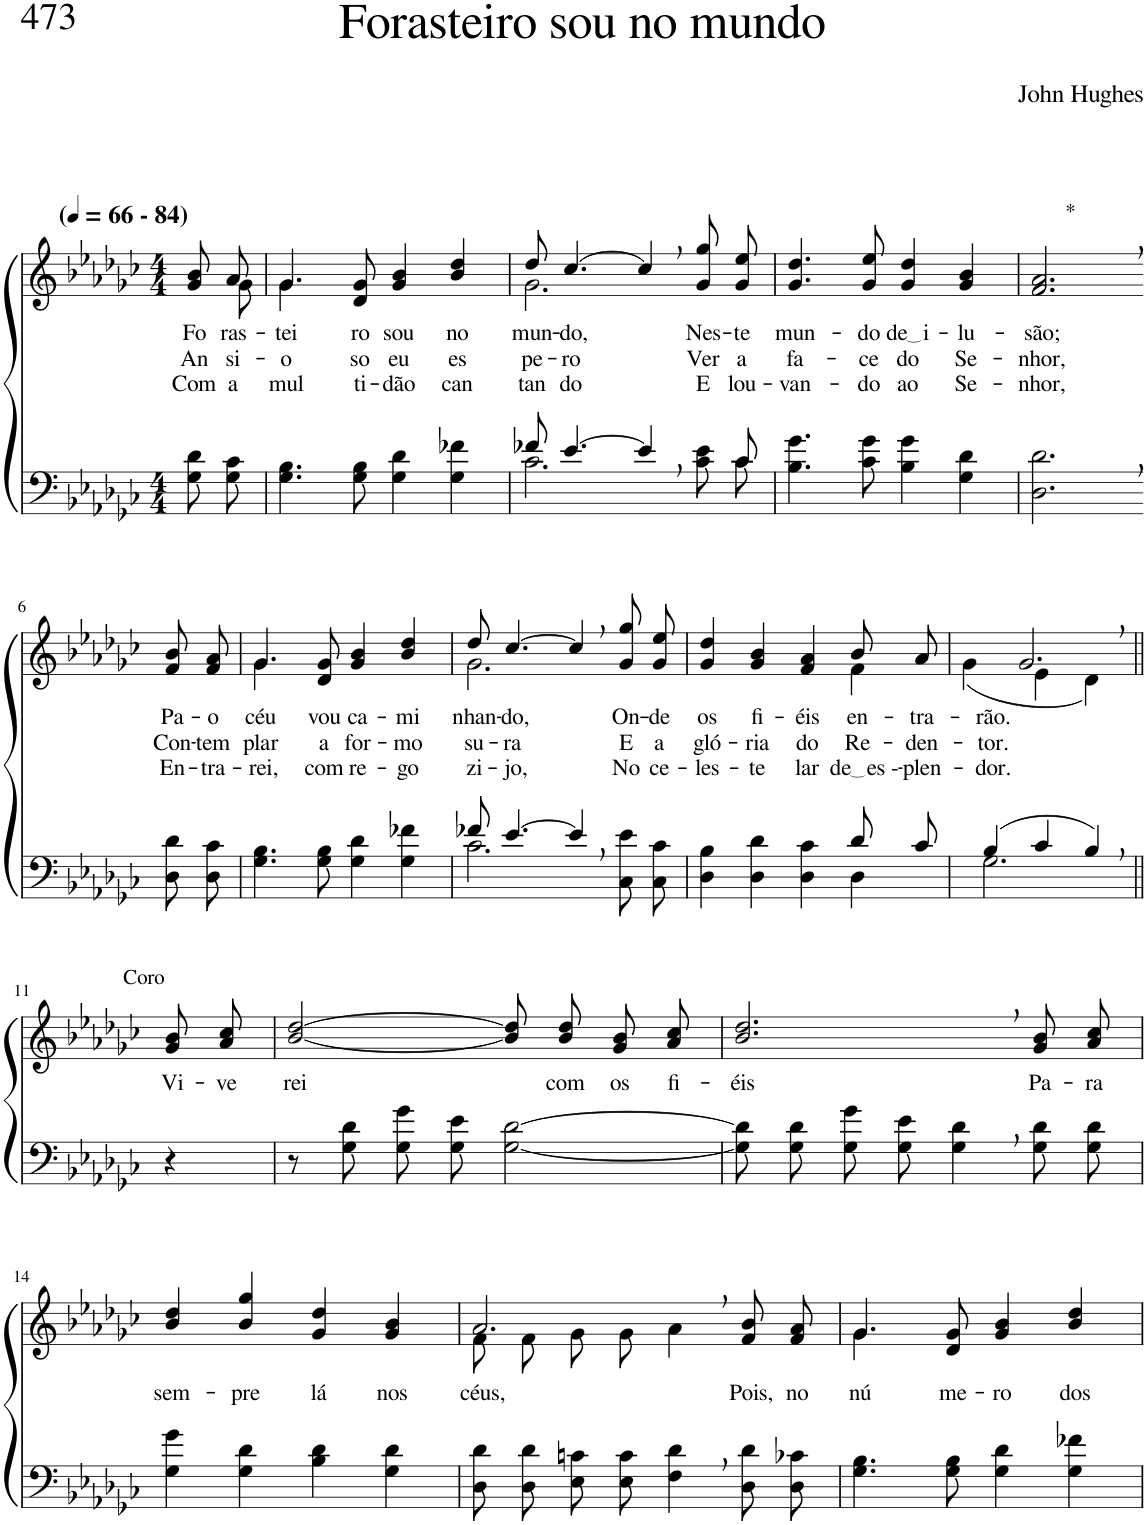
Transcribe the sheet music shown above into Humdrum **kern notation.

**kern	**kern	**text	**text	**text
*part2	*part1	*part1	*part1	*part1
*staff2	*staff1	*staff1	*staff1	*staff1
*I"Parte III e IV	*I"Parte I e II	*	*	*
*clefF4	*clefG2	*	*	*
*Trd2c3	*Trd2c3	*	*	*
*k[b-e-a-d-g-c-]	*k[b-e-a-d-g-c-]	*	*	*
*M4/4	*M4/4	*	*	*
*MM66	*MM66	*	*	*
=1	=1	=1	=1	=1
!	!LO:TX:a:B:t=(	!	!	!
!	!LO:TX:a:B:t=- 84)	!	!	!
!	!	!LO:LY:b	!LO:LY:b	!LO:LY:b
*	*^	*	*	*
8G-\ 8d-\L	8g-/ 8b-/L	8ryy	Fo-	An-	Com
!	!	!	!LO:LY:b	!LO:LY:b	!LO:LY:b
8G-\ 8c-\J	8a-/J	8g-\	-ras-	-si-	a
=2	=2	=2	=2	=2	=2
!	!	!	!LO:LY:b	!LO:LY:b	!LO:LY:b
4.G-\ 4.B-\	4.g-/	4.g-\	-tei-	-o-	mul-
!	!	!	!LO:LY:b	!LO:LY:b	!LO:LY:b
8G-\ 8B-\	8d-/ 8g-/	2ryy	-ro	-so	-ti-
!	!	!	!LO:LY:b	!LO:LY:b	!LO:LY:b
4G-\ 4d-\	4g-/ 4b-/	.	sou	eu	-dão
!	!	!	!LO:LY:b	!LO:LY:b	!LO:LY:b
4G-\ 4f-X\	4b-/ 4dd-/	.	no	es-	can-
.	.	8ryy	.	.	.
=3	=3	=3	=3	=3	=3
*^	*	*	*	*	*
!	!	!	!	!LO:LY:b	!LO:LY:b	!LO:LY:b
8f-X/	2.c-\	8dd-/	2.g-\	mun-	pe-	-tan
!	!	!	!	!LO:LY:b	!LO:LY:b	!LO:LY:b
[4.e-/	.	[4.cc-/	.	do,	-ro	do
4e-,/]	.	4cc-,/]	.	.	.	.
!	!	!	!	!LO:LY:b	!LO:LY:b	!LO:LY:b
8ryy	8c-\ 8e-\L	8g-\ 8gg-\L	4ryy	Nes-	Ver	E
!	!	!	!	!LO:LY:b	!LO:LY:b	!LO:LY:b
8c-/	8c-\J	8g-\ 8ee-\J	.	-te	a	lou-
*	*	*v	*v	*	*	*
=4	=4	=4	=4	=4	=4
!	!	!	!LO:LY:b	!LO:LY:b	!LO:LY:b
*v	*v	*	*	*	*
4.B-\ 4.g-\	4.g-/ 4.dd-/	mun-	fa-	-van-
!	!	!LO:LY:b	!LO:LY:b	!LO:LY:b
8c-\ 8g-\	8g-/ 8ee-/	-do	-ce	-do
!	!	!LO:LY:b	!LO:LY:b	!LO:LY:b
4B-\ 4g-\	4g-/ 4dd-/	de i	do	ao
!	!	!LO:LY:b	!LO:LY:b	!LO:LY:b
4G-\ 4d-\	4g-/ 4b-/	-lu-	Se-	Se-
=5	=5	=5	=5	=5
!	!LO:TX:a:t=*	!	!	!
!	!	!LO:LY:b	!LO:LY:b	!LO:LY:b
2.D-\, 2.d-\,	2.f/, 2.a-/,	-são;	-nhor,	-nhor,
!!LO:LB:g=z
=6-	=6-	=6-	=6-	=6-
!	!	!LO:LY:b	!LO:LY:b	!LO:LY:b
8D-\ 8d-\L	8f/ 8b-/L	Pa-	Con-	En-
!	!	!LO:LY:b	!LO:LY:b	!LO:LY:b
8D-\ 8c-\J	8f/ 8a-/J	-o	-tem-	-tra-
=7	=7	=7	=7	=7
!	!	!	!	!LO:LY:b
*	*^	*	*	*
!	!	!	!LO:LY:b	!LO:LY:b	!
4.G-\ 4.B-\	4.g-/	4.g-\	-céu	-plar	-rei,
!	!	!	!LO:LY:b	!LO:LY:b	!LO:LY:b
8G-\ 8B-\	8d-/ 8g-/	2ryy	vou	a	com
!	!	!	!LO:LY:b	!LO:LY:b	!LO:LY:b
4G-\ 4d-\	4g-/ 4b-/	.	ca-	for-	re-
!	!	!	!LO:LY:b	!LO:LY:b	!LO:LY:b
4G-\ 4f-X\	4b-/ 4dd-/	.	-mi-	-mo-	-go-
.	.	8ryy	.	.	.
=8	=8	=8	=8	=8	=8
*^	*	*	*	*	*
!	!	!	!	!LO:LY:b	!LO:LY:b	!LO:LY:b
8f-X/	2.c-\	8dd-/	2.g-\	-nhan-	-su-	-zi-
!	!	!	!	!LO:LY:b	!LO:LY:b	!LO:LY:b
[4.e-/	.	[4.cc-/	.	-do,	-ra	-jo,
4e-,/]	.	4cc-,/]	.	.	.	.
!	!	!	!	!LO:LY:b	!LO:LY:b	!LO:LY:b
4ryy	8C-\ 8e-\L	8g-\ 8gg-\L	4ryy	On-	E	No
!	!	!	!	!LO:LY:b	!LO:LY:b	!LO:LY:b
.	8C-\ 8c-\J	8g-\ 8ee-\J	.	-de	a	ce-
=9	=9	=9	=9	=9	=9	=9
!	!	!	!	!LO:LY:b	!LO:LY:b	!LO:LY:b
2.ryy	4D-\ 4B-\	4g-/ 4dd-/	2.ryy	os	gló-	-les-
!	!	!	!	!LO:LY:b	!LO:LY:b	!LO:LY:b
.	4D-\ 4d-\	4g-/ 4b-/	.	fi-	-ria	-te
!	!	!	!	!LO:LY:b	!LO:LY:b	!LO:LY:b
.	4D-\ 4c-\	4f/ 4a-/	.	-éis	do	lar
!	!	!	!	!	!	!LO:LY:b
!	!	!	!	!LO:LY:b	!LO:LY:b	!
8d-/L	4D-\	8b-/L	4f\	en-	Re-	de es -
!	!	!	!	!LO:LY:b	!LO:LY:b	!LO:LY:b
8c-/J	.	8a-/J	.	-tra-	-den-	-plen-
=10	=10	=10	=10	=10	=10	=10
!	!	!	!	!LO:LY:b	!LO:LY:b	!LO:LY:b
(4B-/	2.G-\	2.g-,/	(4g-\	-rão.	-tor.	-dor.
4c-/	.	.	4e-\	.	.	.
4B-,/)	.	.	4d-\)	.	.	.
*v	*v	*	*	*	*	*
!!LO:LB:g=z
=11||	=11||	=11||	=11||	=11||	=11||
!	!LO:TX:a:t=Coro	!	!	!	!
!	!	!	!LO:LY:b	!	!
*	*v	*v	*	*	*
4r	8g-/ 8b-/L	Vi-	.	.
!	!	!LO:LY:b	!	!
.	8a-/ 8cc-/J	-ve	.	.
=12	=12	=12	=12	=12
!	!	!LO:LY:b	!	!
8r	[2b-/ [2dd-/	rei	.	.
8G-\ 8d-\	.	.	.	.
8G-\ 8g-\L	.	.	.	.
8G-\ 8e-\J	.	.	.	.
[2G-\ [2d-\	8b-]\ 8dd-]\L	.	.	.
!	!	!LO:LY:b	!	!
.	8b-\ 8dd-\J	com	.	.
!	!	!LO:LY:b	!	!
.	8g-/ 8b-/L	os	.	.
!	!	!LO:LY:b	!	!
.	8a-/ 8cc-/J	fi-	.	.
=13	=13	=13	=13	=13
!	!	!LO:LY:b	!	!
8G-]\ 8d-]\L	2.b-/, 2.dd-/,	-éis	.	.
8G-\ 8d-\J	.	.	.	.
8G-\ 8g-\L	.	.	.	.
8G-\ 8e-\J	.	.	.	.
4G-\, 4d-\,	.	.	.	.
!	!	!LO:LY:b	!	!
8G-\ 8d-\L	8g-/ 8b-/L	Pa-	.	.
!	!	!LO:LY:b	!	!
8G-\ 8d-\J	8a-/ 8cc-/J	-ra	.	.
!!LO:LB:g=z
=14	=14	=14	=14	=14
!	!	!LO:LY:b	!	!
4G-\ 4g-\	4b-/ 4dd-/	sem-	.	.
!	!	!LO:LY:b	!	!
4G-\ 4d-\	4b-/ 4gg-/	-pre	.	.
!	!	!LO:LY:b	!	!
4B-\ 4d-\	4g-/ 4dd-/	lá	.	.
!	!	!LO:LY:b	!	!
4G-\ 4d-\	4g-/ 4b-/	nos	.	.
=15	=15	=15	=15	=15
*	*^	*	*	*
!	!	!	!LO:LY:b	!	!
8D-\ 8d-\L	2.a-,/	8f\L	céus,	.	.
8D-\ 8d-\J	.	8f\J	.	.	.
8E-\ 8cn\L	.	8g-\L	.	.	.
8E-\ 8c\J	.	8g-\J	.	.	.
4F\, 4d-\,	.	4a-\	.	.	.
!	!	!	!LO:LY:b	!	!
8D-\ 8d-\L	8f/ 8b-/L	4ryy	Pois,	.	.
!	!	!	!LO:LY:b	!	!
8D-\ 8c-X\J	8f/ 8a-/J	.	no	.	.
=16	=16	=16	=16	=16	=16
!	!	!	!LO:LY:b	!	!
4.G-\ 4.B-\	4.g-/	4.g-\	nú-	.	.
!	!	!	!LO:LY:b	!	!
8G-\ 8B-\	8d-/ 8g-/	2ryy	me-	.	.
!	!	!	!LO:LY:b	!	!
4G-\ 4d-\	4g-/ 4b-/	.	-ro	.	.
!	!	!	!LO:LY:b	!	!
4G-\ 4f-X\	4b-/ 4dd-/	.	dos	.	.
.	.	8ryy	.	.	.
*	*v	*v	*	*	*
=	=	=	=	=
*-	*-	*-	*-	*-
